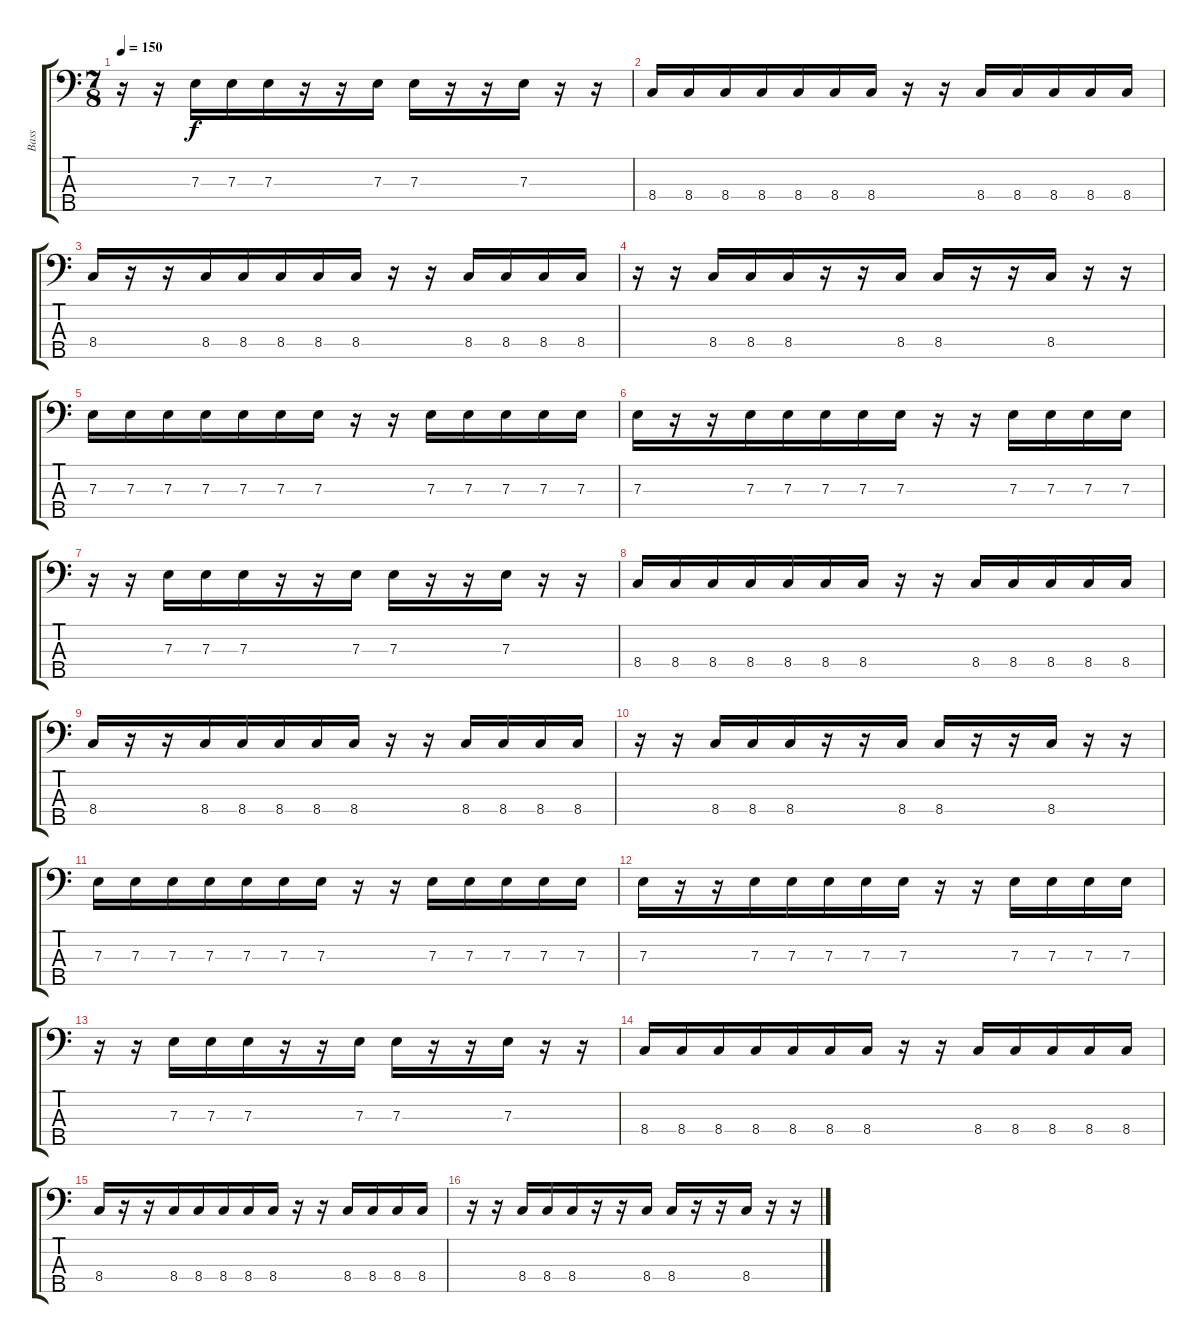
\track ("Bass" "Bass") {instrument electricbassfinger}
\staff {score tabs}
\tuning (G2 D2 A1 E1 B0) {hide}
\ts (7 8)
\tempo 150
\clef f4
\ks c
r.16{dy f} r.16 7.3.16 7.3.16 7.3.16 r.16 r.16 7.3.16 7.3.16 r.16 r.16 7.3.16 r.16 r.16 |
8.4.16 8.4.16 8.4.16 8.4.16 8.4.16 8.4.16 8.4.16 r.16 r.16 8.4.16 8.4.16 8.4.16 8.4.16 8.4.16 |
8.4.16 r.16 r.16 8.4.16 8.4.16 8.4.16 8.4.16 8.4.16 r.16 r.16 8.4.16 8.4.16 8.4.16 8.4.16 |
r.16 r.16 8.4.16 8.4.16 8.4.16 r.16 r.16 8.4.16 8.4.16 r.16 r.16 8.4.16 r.16 r.16 |
7.3.16 7.3.16 7.3.16 7.3.16 7.3.16 7.3.16 7.3.16 r.16 r.16 7.3.16 7.3.16 7.3.16 7.3.16 7.3.16 |
7.3.16 r.16 r.16 7.3.16 7.3.16 7.3.16 7.3.16 7.3.16 r.16 r.16 7.3.16 7.3.16 7.3.16 7.3.16 |
r.16 r.16 7.3.16 7.3.16 7.3.16 r.16 r.16 7.3.16 7.3.16 r.16 r.16 7.3.16 r.16 r.16 |
8.4.16 8.4.16 8.4.16 8.4.16 8.4.16 8.4.16 8.4.16 r.16 r.16 8.4.16 8.4.16 8.4.16 8.4.16 8.4.16 |
8.4.16 r.16 r.16 8.4.16 8.4.16 8.4.16 8.4.16 8.4.16 r.16 r.16 8.4.16 8.4.16 8.4.16 8.4.16 |
r.16 r.16 8.4.16 8.4.16 8.4.16 r.16 r.16 8.4.16 8.4.16 r.16 r.16 8.4.16 r.16 r.16 |
7.3.16 7.3.16 7.3.16 7.3.16 7.3.16 7.3.16 7.3.16 r.16 r.16 7.3.16 7.3.16 7.3.16 7.3.16 7.3.16 |
7.3.16 r.16 r.16 7.3.16 7.3.16 7.3.16 7.3.16 7.3.16 r.16 r.16 7.3.16 7.3.16 7.3.16 7.3.16 |
r.16 r.16 7.3.16 7.3.16 7.3.16 r.16 r.16 7.3.16 7.3.16 r.16 r.16 7.3.16 r.16 r.16 |
8.4.16 8.4.16 8.4.16 8.4.16 8.4.16 8.4.16 8.4.16 r.16 r.16 8.4.16 8.4.16 8.4.16 8.4.16 8.4.16 |
8.4.16 r.16 r.16 8.4.16 8.4.16 8.4.16 8.4.16 8.4.16 r.16 r.16 8.4.16 8.4.16 8.4.16 8.4.16 |
r.16 r.16 8.4.16 8.4.16 8.4.16 r.16 r.16 8.4.16 8.4.16 r.16 r.16 8.4.16 r.16 r.16
